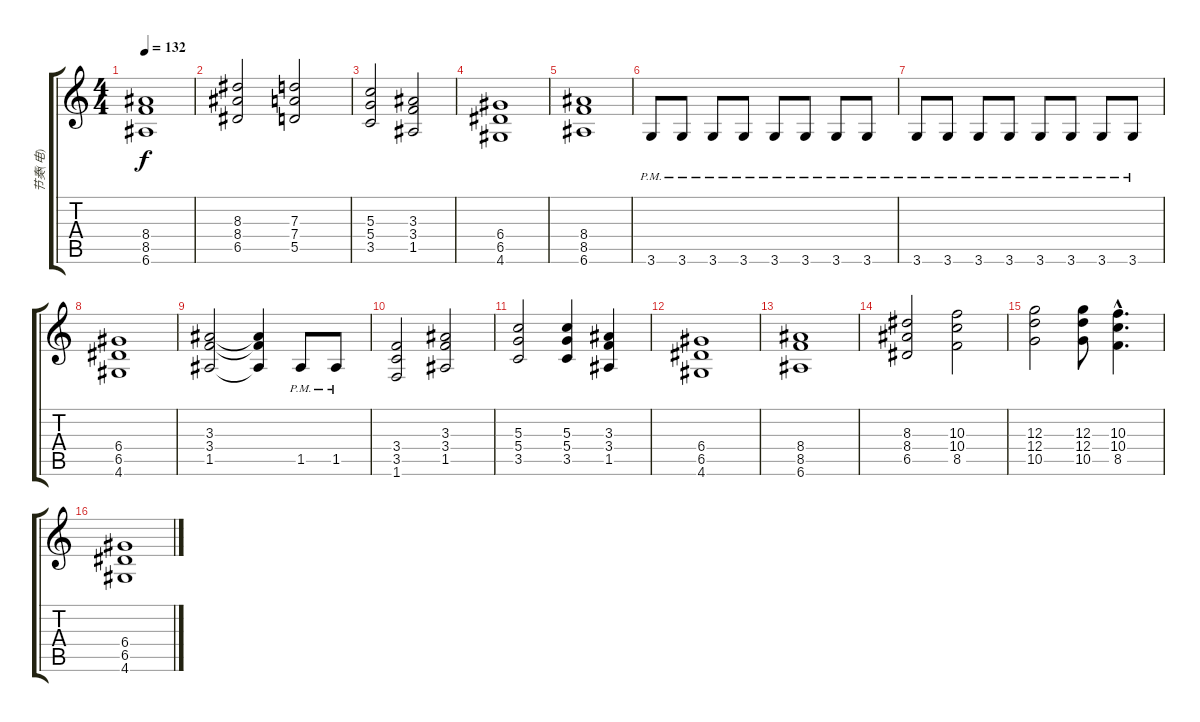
\track ("节奏(电)" "节奏(电)") {instrument distortionguitar}
\staff {score tabs}
\tuning (E4 B3 G3 D3 A2 E2) {hide}
\ts (4 4)
\tempo 132
\clef g2
\ks c
(8.4 8.5 6.6).1{dy f} |
(8.3 8.4 6.5).2 (7.3 7.4 5.5).2 |
(5.3 5.4 3.5).2 (3.3 3.4 1.5).2 |
(6.4 6.5 4.6).1 |
(8.4 8.5 6.6).1 |
3.6{pm}.8 3.6{pm}.8 3.6{pm}.8 3.6{pm}.8 3.6{pm}.8 3.6{pm}.8 3.6{pm}.8 3.6{pm}.8 |
3.6{pm}.8 3.6{pm}.8 3.6{pm}.8 3.6{pm}.8 3.6{pm}.8 3.6{pm}.8 3.6{pm}.8 3.6{pm}.8 |
(6.4 6.5 4.6).1 |
(3.3 3.4 1.5).2 (3.3{t} 3.4{t} 1.5{t}).4 1.5{pm}.8 1.5{pm}.8 |
(3.4 3.5 1.6).2 (3.3 3.4 1.5).2 |
(5.3 5.4 3.5).2 (5.3 5.4 3.5).4 (3.3 3.4 1.5).4 |
(6.4 6.5 4.6).1 |
(8.4 8.5 6.6).1 |
(8.3 8.4 6.5).2 (10.3 10.4 8.5).2 |
(12.3 12.4 10.5).2 (12.3 12.4 10.5).8 (10.3{hac} 10.4{hac} 8.5{hac}).4{d} |
(6.4 6.5 4.6).1
